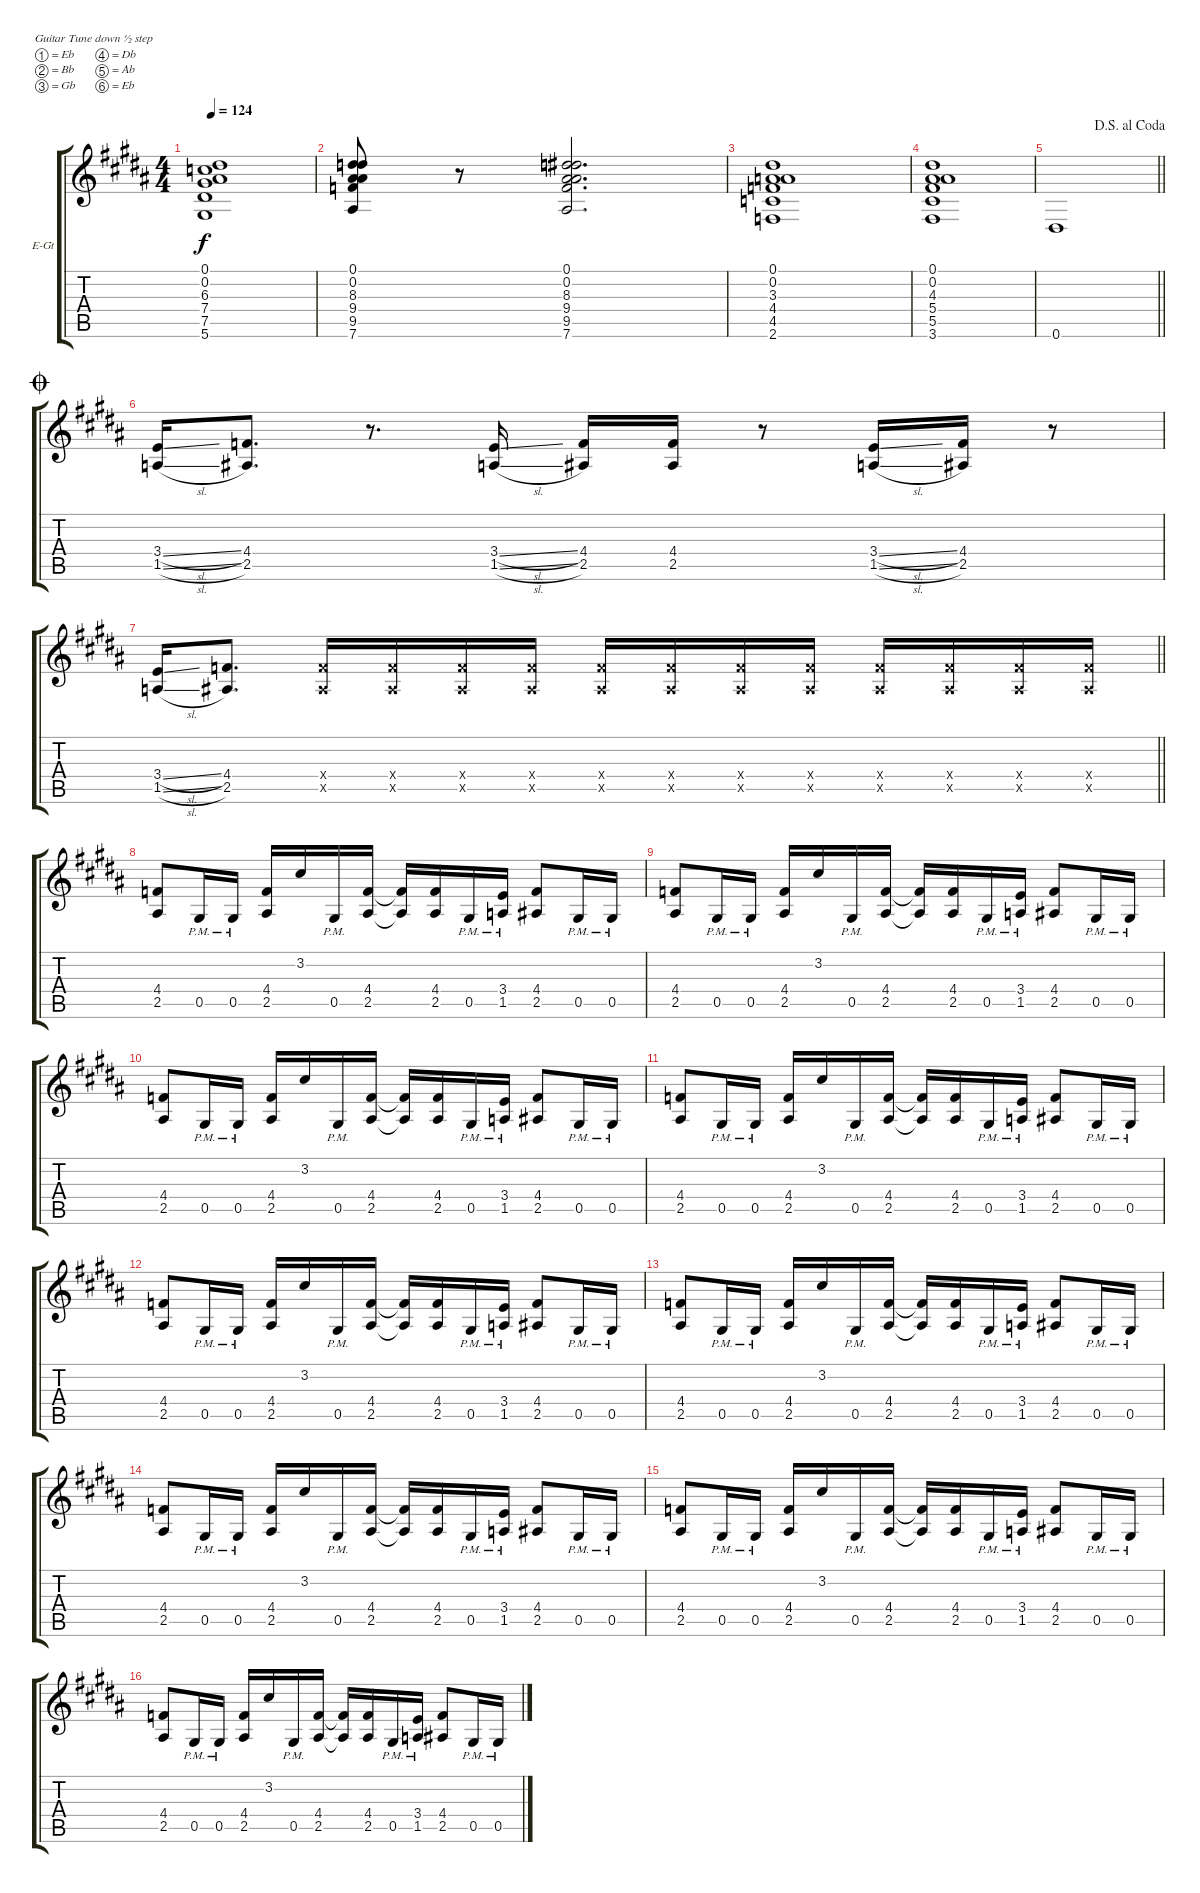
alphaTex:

\bracketExtendMode groupsimilarinstruments
\firstSystemTrackNameOrientation horizontal
\otherSystemsTrackNameOrientation horizontal
\track ("Untitled" "E-Gt") {instrument overdrivenguitar}
\staff {score tabs}
\tuning (Eb4 Bb3 Gb3 Db3 Ab2 Eb2)
\ts (4 4)
\tempo 124
\clef g2
\ks g#minor
(0.1 0.2 6.3 7.4 7.5 5.6).1{dy f} |
(0.1 0.2 8.3 9.4 9.5 7.6).8 r.8 (0.1 0.2 8.3 9.4 9.5 7.6).2{d} |
(0.1 0.2 3.3 4.4 4.5 2.6).1 |
(0.1 0.2 4.3 5.4 5.5 3.6).1 |
\jump dalsegnoalcoda
\barLineRight lightlight
\ks b
0.6.1 |
\jump coda
\ks g#minor
(3.4{sl} 1.5{sl}).16 (4.4 2.5).8{d} r.8{d} (3.4{sl} 1.5{sl}).16 (4.4 2.5).16 (4.4 2.5).16 r.8 (3.4{sl} 1.5{sl}).16 (4.4 2.5).16 r.8 |
\barLineRight lightlight
(3.4{sl} 1.5{sl}).16 (4.4 2.5).8{d} (4.4{x} 2.5{x}).16 (4.4{x} 2.5{x}).16 (4.4{x} 2.5{x}).16 (4.4{x} 2.5{x}).16 (4.4{x} 2.5{x}).16 (4.4{x} 2.5{x}).16 (4.4{x} 2.5{x}).16 (4.4{x} 2.5{x}).16 (4.4{x} 2.5{x}).16 (4.4{x} 2.5{x}).16 (4.4{x} 2.5{x}).16 (4.4{x} 2.5{x}).16 |
\section ("" " ")
(4.4 2.5).8 0.5{pm}.16 0.5{pm}.16 (4.4 2.5).16 3.2.16 0.5{pm}.16 (4.4 2.5).16 (4.4{t} 2.5{t}).16 (4.4 2.5).16 0.5{pm}.16 (3.4{pm} 1.5{pm}).16 (4.4 2.5).8 0.5{pm}.16 0.5{pm}.16 |
(4.4 2.5).8 0.5{pm}.16 0.5{pm}.16 (4.4 2.5).16 3.2.16 0.5{pm}.16 (4.4 2.5).16 (4.4{t} 2.5{t}).16 (4.4 2.5).16 0.5{pm}.16 (3.4{pm} 1.5{pm}).16 (4.4 2.5).8 0.5{pm}.16 0.5{pm}.16 |
(4.4 2.5).8 0.5{pm}.16 0.5{pm}.16 (4.4 2.5).16 3.2.16 0.5{pm}.16 (4.4 2.5).16 (4.4{t} 2.5{t}).16 (4.4 2.5).16 0.5{pm}.16 (3.4{pm} 1.5{pm}).16 (4.4 2.5).8 0.5{pm}.16 0.5{pm}.16 |
(4.4 2.5).8 0.5{pm}.16 0.5{pm}.16 (4.4 2.5).16 3.2.16 0.5{pm}.16 (4.4 2.5).16 (4.4{t} 2.5{t}).16 (4.4 2.5).16 0.5{pm}.16 (3.4{pm} 1.5{pm}).16 (4.4 2.5).8 0.5{pm}.16 0.5{pm}.16 |
(4.4 2.5).8 0.5{pm}.16 0.5{pm}.16 (4.4 2.5).16 3.2.16 0.5{pm}.16 (4.4 2.5).16 (4.4{t} 2.5{t}).16 (4.4 2.5).16 0.5{pm}.16 (3.4{pm} 1.5{pm}).16 (4.4 2.5).8 0.5{pm}.16 0.5{pm}.16 |
(4.4 2.5).8 0.5{pm}.16 0.5{pm}.16 (4.4 2.5).16 3.2.16 0.5{pm}.16 (4.4 2.5).16 (4.4{t} 2.5{t}).16 (4.4 2.5).16 0.5{pm}.16 (3.4{pm} 1.5{pm}).16 (4.4 2.5).8 0.5{pm}.16 0.5{pm}.16 |
(4.4 2.5).8 0.5{pm}.16 0.5{pm}.16 (4.4 2.5).16 3.2.16 0.5{pm}.16 (4.4 2.5).16 (4.4{t} 2.5{t}).16 (4.4 2.5).16 0.5{pm}.16 (3.4{pm} 1.5{pm}).16 (4.4 2.5).8 0.5{pm}.16 0.5{pm}.16 |
(4.4 2.5).8 0.5{pm}.16 0.5{pm}.16 (4.4 2.5).16 3.2.16 0.5{pm}.16 (4.4 2.5).16 (4.4{t} 2.5{t}).16 (4.4 2.5).16 0.5{pm}.16 (3.4{pm} 1.5{pm}).16 (4.4 2.5).8 0.5{pm}.16 0.5{pm}.16 |
(4.4 2.5).8 0.5{pm}.16 0.5{pm}.16 (4.4 2.5).16 3.2.16 0.5{pm}.16 (4.4 2.5).16 (4.4{t} 2.5{t}).16 (4.4 2.5).16 0.5{pm}.16 (3.4{pm} 1.5{pm}).16 (4.4 2.5).8 0.5{pm}.16 0.5{pm}.16
